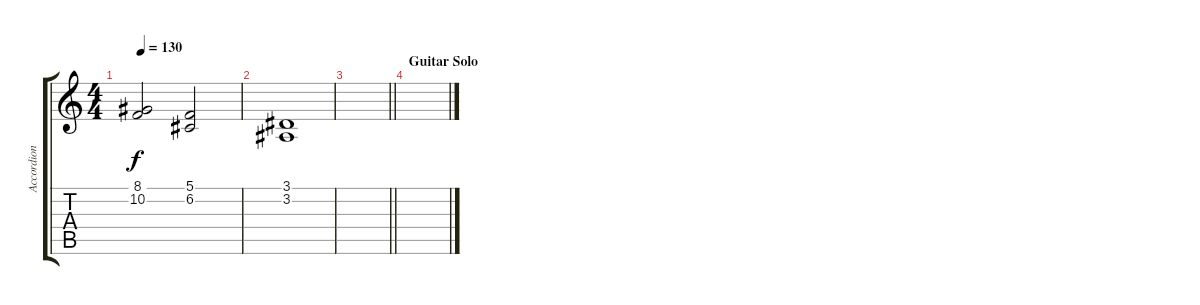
\track ("Accordion" "Accordion") {instrument accordion}
\staff {score tabs}
\tuning (C4 G3 Eb3 Bb2 F2 C2) {hide}
\ts (4 4)
\tempo 130
\clef g2
\ks c
(8.1 10.2).2{dy f} (5.1 6.2).2 |
(3.1 3.2).1 |
\barLineRight lightlight
|
\section ("" "Guitar Solo")
